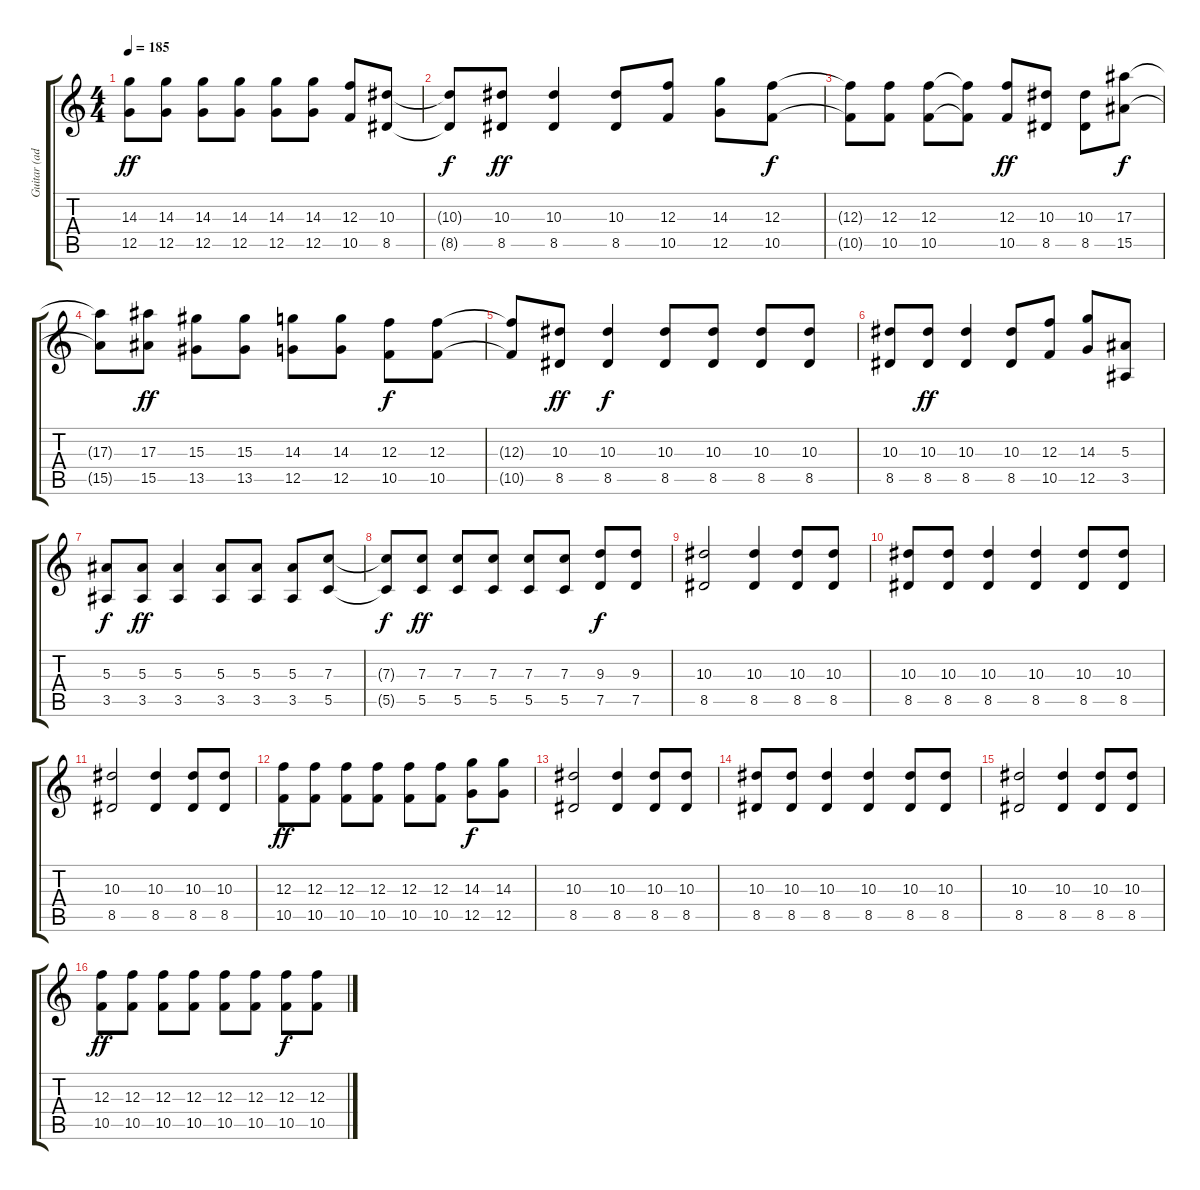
\track ("Guitar (additional guitars)" "Guitar (ad") {instrument distortionguitar}
\staff {score tabs}
\tuning (D4 A3 F3 C3 G2 C2) {hide}
\ts (4 4)
\tempo 185
\clef g2
\ks c
(14.3 12.5).8{dy ff} (14.3 12.5).8 (14.3 12.5).8 (14.3 12.5).8 (14.3 12.5).8 (14.3 12.5).8 (12.3 10.5).8 (10.3 8.5).8 |
(10.3{t} 8.5{t}).8{dy f} (10.3 8.5).8{dy ff} (10.3 8.5).4 (10.3 8.5).8 (12.3 10.5).8 (14.3 12.5).8 (12.3 10.5).8{dy f} |
(12.3{t} 10.5{t}).8 (12.3 10.5).8 (12.3 10.5).8 (12.3{t} 10.5{t}).8 (12.3 10.5).8{dy ff} (10.3 8.5).8 (10.3 8.5).8 (17.3 15.5).8{dy f} |
(17.3{t} 15.5{t}).8 (17.3 15.5).8{dy ff} (15.3 13.5).8 (15.3 13.5).8 (14.3 12.5).8 (14.3 12.5).8 (12.3 10.5).8{dy f} (12.3 10.5).8 |
(12.3{t} 10.5{t}).8 (10.3 8.5).8{dy ff} (10.3 8.5).4{dy f} (10.3 8.5).8 (10.3 8.5).8 (10.3 8.5).8 (10.3 8.5).8 |
(10.3 8.5).8 (10.3 8.5).8{dy ff} (10.3 8.5).4 (10.3 8.5).8 (12.3 10.5).8 (14.3 12.5).8 (5.3 3.5).8 |
(5.3 3.5).8{dy f} (5.3 3.5).8{dy ff} (5.3 3.5).4 (5.3 3.5).8 (5.3 3.5).8 (5.3 3.5).8 (7.3 5.5).8 |
(7.3{t} 5.5{t}).8{dy f} (7.3 5.5).8{dy ff} (7.3 5.5).8 (7.3 5.5).8 (7.3 5.5).8 (7.3 5.5).8 (9.3 7.5).8{dy f} (9.3 7.5).8 |
(10.3 8.5).2 (10.3 8.5).4 (10.3 8.5).8 (10.3 8.5).8 |
(10.3 8.5).8 (10.3 8.5).8 (10.3 8.5).4 (10.3 8.5).4 (10.3 8.5).8 (10.3 8.5).8 |
(10.3 8.5).2 (10.3 8.5).4 (10.3 8.5).8 (10.3 8.5).8 |
(12.3 10.5).8{dy ff} (12.3 10.5).8 (12.3 10.5).8 (12.3 10.5).8 (12.3 10.5).8 (12.3 10.5).8 (14.3 12.5).8{dy f} (14.3 12.5).8 |
(10.3 8.5).2 (10.3 8.5).4 (10.3 8.5).8 (10.3 8.5).8 |
(10.3 8.5).8 (10.3 8.5).8 (10.3 8.5).4 (10.3 8.5).4 (10.3 8.5).8 (10.3 8.5).8 |
(10.3 8.5).2 (10.3 8.5).4 (10.3 8.5).8 (10.3 8.5).8 |
(12.3 10.5).8{dy ff} (12.3 10.5).8 (12.3 10.5).8 (12.3 10.5).8 (12.3 10.5).8 (12.3 10.5).8 (12.3 10.5).8{dy f} (12.3 10.5).8
